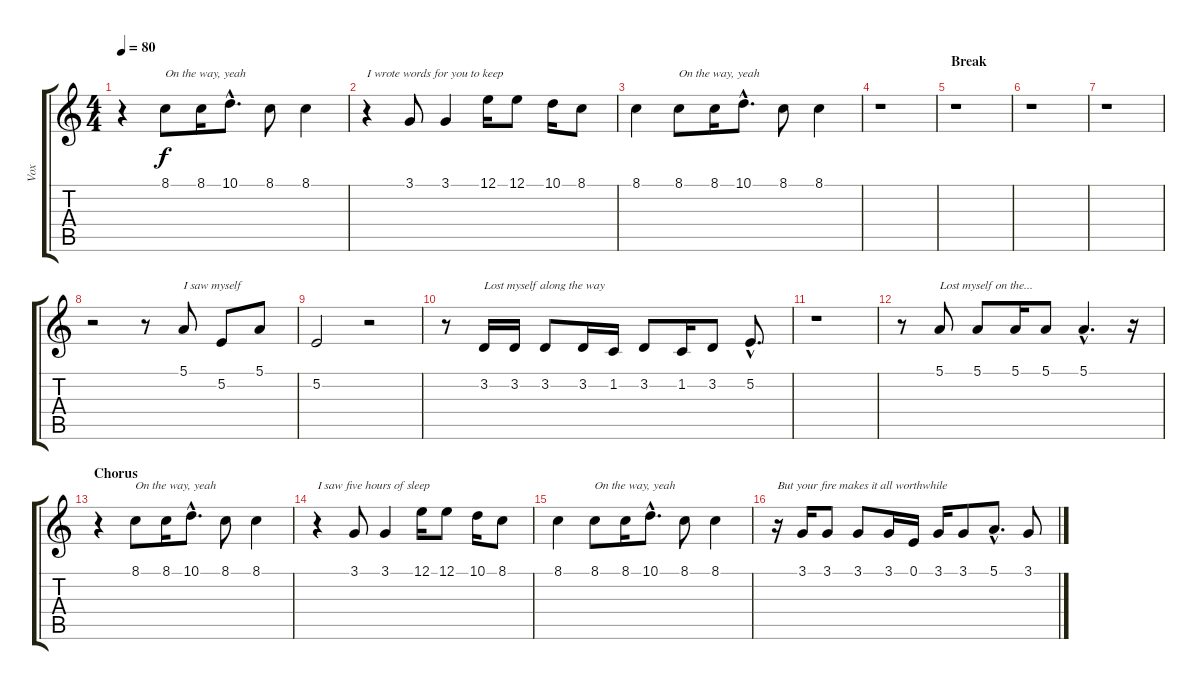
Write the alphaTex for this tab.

\track ("Vox" "Vox") {instrument clarinet}
\staff {score tabs}
\tuning (E4 B3 G3 D3 A2 E2) {hide}
\ts (4 4)
\tempo 80
\clef g2
\ks c
r.4{dy f} 8.1.8{txt "On the way, yeah"} 8.1.16 10.1{hac}.8{d} 8.1.8 8.1.4 |
r.4{txt "I wrote words for you to keep"} 3.1.8 3.1.4 12.1.16 12.1.8 10.1.16 8.1.8 |
8.1.4 8.1.8{txt "On the way, yeah"} 8.1.16 10.1{hac}.8{d} 8.1.8 8.1.4 |
r.1 |
\section ("" "Break")
r.1 |
r.1 |
r.1 |
r.2 r.8 5.1.8{txt "I saw myself"} 5.2.8 5.1.8 |
5.2.2 r.2 |
r.8 3.2.16{txt "Lost myself along the way"} 3.2.16 3.2.8 3.2.16 1.2.16 3.2.8 1.2.16 3.2.8 5.2{hac}.8{d} |
r.1 |
r.8 5.1.8{txt "Lost myself on the..."} 5.1.8 5.1.16 5.1.8 5.1{hac}.4{d} r.16 |
\section ("" "Chorus")
r.4 8.1.8{txt "On the way, yeah"} 8.1.16 10.1{hac}.8{d} 8.1.8 8.1.4 |
r.4{txt "I saw five hours of sleep"} 3.1.8 3.1.4 12.1.16 12.1.8 10.1.16 8.1.8 |
8.1.4 8.1.8{txt "On the way, yeah"} 8.1.16 10.1{hac}.8{d} 8.1.8 8.1.4 |
r.16{txt "But your fire makes it all worthwhile"} 3.1.16 3.1.8 3.1.8 3.1.16 0.1.16 3.1.16 3.1.8 5.1{hac}.8{d} 3.1.8
